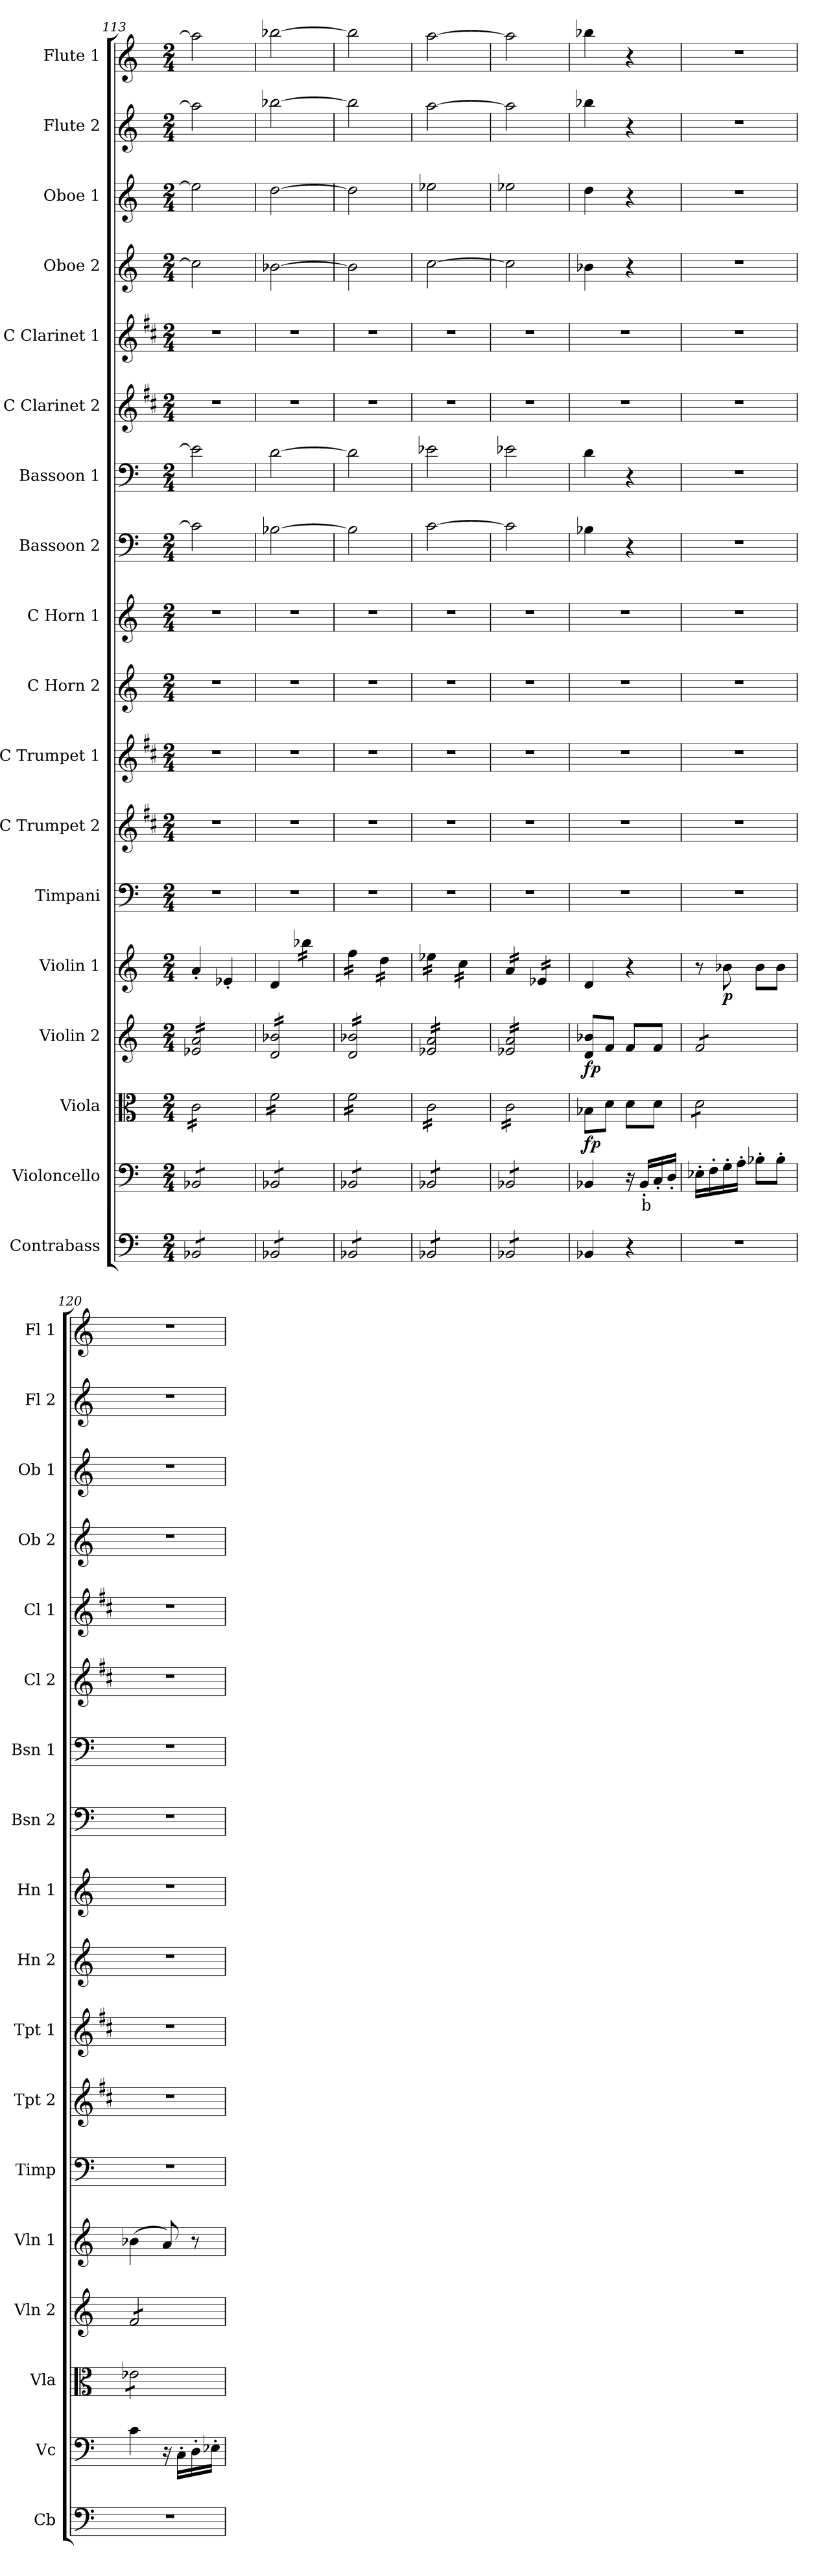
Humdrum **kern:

**kern	**kern	**text	**kern	**dynam	**kern	**dynam	**kern	**dynam	**kern	**kern	**kern	**kern	**kern	**kern	**kern	**kern	**kern	**kern	**kern	**kern	**kern
*part18	*part17	*part17	*part16	*part16	*part15	*part15	*part14	*part14	*part13	*part12	*part11	*part10	*part9	*part8	*part7	*part6	*part5	*part4	*part3	*part2	*part1
*staff18	*staff17	*staff17	*staff16	*staff16	*staff15	*staff15	*staff14	*staff14	*staff13	*staff12	*staff11	*staff10	*staff9	*staff8	*staff7	*staff6	*staff5	*staff4	*staff3	*staff2	*staff1
*I"Contrabass	*I"Violoncello	*	*I"Viola	*	*I"Violin 2	*	*I"Violin 1	*	*I"Timpani	*I"C Trumpet 2	*I"C Trumpet 1	*I"C Horn 2	*I"C Horn 1	*I"Bassoon 2	*I"Bassoon 1	*I"C Clarinet 2	*I"C Clarinet 1	*I"Oboe 2	*I"Oboe 1	*I"Flute 2	*I"Flute 1
*I'Cb	*I'Vc	*	*I'Vla	*	*I'Vln 2	*	*I'Vln 1	*	*I'Timp	*I'Tpt 2	*I'Tpt 1	*I'Hn 2	*I'Hn 1	*I'Bsn 2	*I'Bsn 1	*I'Cl 2	*I'Cl 1	*I'Ob 2	*I'Ob 1	*I'Fl 2	*I'Fl 1
*clefF4	*clefF4	*	*clefC3	*	*clefG2	*	*clefG2	*	*clefF4	*clefG2	*clefG2	*clefG2	*clefG2	*clefF4	*clefF4	*clefG2	*clefG2	*clefG2	*clefG2	*clefG2	*clefG2
*ITrd7c12	*	*	*	*	*	*	*	*	*	*ITrd1c2	*ITrd1c2	*ITrd7c12	*ITrd7c12	*	*	*ITrd1c2	*ITrd1c2	*	*	*	*
*k[]	*k[]	*	*k[]	*	*k[]	*	*k[]	*	*k[]	*k[]	*k[]	*k[]	*k[]	*k[]	*k[]	*k[]	*k[]	*k[]	*k[]	*k[]	*k[]
*M2/4	*M2/4	*	*M2/4	*	*M2/4	*	*M2/4	*	*M2/4	*M2/4	*M2/4	*M2/4	*M2/4	*M2/4	*M2/4	*M2/4	*M2/4	*M2/4	*M2/4	*M2/4	*M2/4
=113	=113	=113	=113	=113	=113	=113	=113	=113	=113	=113	=113	=113	=113	=113	=113	=113	=113	=113	=113	=113	=113
*tremolo	*	*	*	*	*	*	*	*	*	*	*	*	*	*	*	*	*	*	*	*	*
*	*tremolo	*	*	*	*	*	*	*	*	*	*	*	*	*	*	*	*	*	*	*	*
*	*	*	*tremolo	*	*	*	*	*	*	*	*	*	*	*	*	*	*	*	*	*	*
*	*	*	*	*	*tremolo	*	*	*	*	*	*	*	*	*	*	*	*	*	*	*	*
8BBB-X/L	8BB-X/L	.	16c\LL	.	16e-X/ 16a/LL	.	4a'/	.	2r	2r	2r	2r	2r	2c\]	2e-\]	2r	2r	2cc\]	2ee-\]	2aa\]	2aa\]
.	.	.	16c\	.	16e-X/ 16a/	.	.	.	.	.	.	.	.	.	.	.	.	.	.	.	.
8BBB-X/	8BB-X/	.	16c\	.	16e-X/ 16a/	.	.	.	.	.	.	.	.	.	.	.	.	.	.	.	.
.	.	.	16c\	.	16e-X/ 16a/	.	.	.	.	.	.	.	.	.	.	.	.	.	.	.	.
8BBB-X/	8BB-X/	.	16c\	.	16e-X/ 16a/	.	4e-X'/	.	.	.	.	.	.	.	.	.	.	.	.	.	.
.	.	.	16c\	.	16e-X/ 16a/	.	.	.	.	.	.	.	.	.	.	.	.	.	.	.	.
8BBB-X/J	8BB-X/J	.	16c\	.	16e-X/ 16a/	.	.	.	.	.	.	.	.	.	.	.	.	.	.	.	.
.	.	.	16c\JJ	.	16e-X/ 16a/JJ	.	.	.	.	.	.	.	.	.	.	.	.	.	.	.	.
=114	=114	=114	=114	=114	=114	=114	=114	=114	=114	=114	=114	=114	=114	=114	=114	=114	=114	=114	=114	=114	=114
8BBB-X/L	8BB-X/L	.	16f\LL	.	16d/ 16b-X/LL	.	4d/	.	2r	2r	2r	2r	2r	[2B-X\	[2d\	2r	2r	[2b-X\	[2dd\	[2bb-X\	[2bb-X\
.	.	.	16f\	.	16d/ 16b-X/	.	.	.	.	.	.	.	.	.	.	.	.	.	.	.	.
8BBB-X/	8BB-X/	.	16f\	.	16d/ 16b-X/	.	.	.	.	.	.	.	.	.	.	.	.	.	.	.	.
.	.	.	16f\	.	16d/ 16b-X/	.	.	.	.	.	.	.	.	.	.	.	.	.	.	.	.
*	*	*	*	*	*	*	*tremolo	*	*	*	*	*	*	*	*	*	*	*	*	*	*
8BBB-X/	8BB-X/	.	16f\	.	16d/ 16b-X/	.	16bb-X\LL	.	.	.	.	.	.	.	.	.	.	.	.	.	.
.	.	.	16f\	.	16d/ 16b-X/	.	16bb-X\	.	.	.	.	.	.	.	.	.	.	.	.	.	.
8BBB-X/J	8BB-X/J	.	16f\	.	16d/ 16b-X/	.	16bb-X\	.	.	.	.	.	.	.	.	.	.	.	.	.	.
.	.	.	16f\JJ	.	16d/ 16b-X/JJ	.	16bb-X\JJ	.	.	.	.	.	.	.	.	.	.	.	.	.	.
=115	=115	=115	=115	=115	=115	=115	=115	=115	=115	=115	=115	=115	=115	=115	=115	=115	=115	=115	=115	=115	=115
8BBB-X/L	8BB-X/L	.	16f\LL	.	16d/ 16b-X/LL	.	16ff\LL	.	2r	2r	2r	2r	2r	2B-\]	2d\]	2r	2r	2b-\]	2dd\]	2bb-\]	2bb-\]
.	.	.	16f\	.	16d/ 16b-X/	.	16ff\	.	.	.	.	.	.	.	.	.	.	.	.	.	.
8BBB-X/	8BB-X/	.	16f\	.	16d/ 16b-X/	.	16ff\	.	.	.	.	.	.	.	.	.	.	.	.	.	.
.	.	.	16f\	.	16d/ 16b-X/	.	16ff\JJ	.	.	.	.	.	.	.	.	.	.	.	.	.	.
8BBB-X/	8BB-X/	.	16f\	.	16d/ 16b-X/	.	16dd\LL	.	.	.	.	.	.	.	.	.	.	.	.	.	.
.	.	.	16f\	.	16d/ 16b-X/	.	16dd\	.	.	.	.	.	.	.	.	.	.	.	.	.	.
8BBB-X/J	8BB-X/J	.	16f\	.	16d/ 16b-X/	.	16dd\	.	.	.	.	.	.	.	.	.	.	.	.	.	.
.	.	.	16f\JJ	.	16d/ 16b-X/JJ	.	16dd\JJ	.	.	.	.	.	.	.	.	.	.	.	.	.	.
=116	=116	=116	=116	=116	=116	=116	=116	=116	=116	=116	=116	=116	=116	=116	=116	=116	=116	=116	=116	=116	=116
8BBB-X/L	8BB-X/L	.	16c\LL	.	16e-X/ 16a/LL	.	16ee-X\LL	.	2r	2r	2r	2r	2r	[2c\	2e-X\	2r	2r	[2cc\	2ee-X\	[2aa\	[2aa\
.	.	.	16c\	.	16e-X/ 16a/	.	16ee-X\	.	.	.	.	.	.	.	.	.	.	.	.	.	.
8BBB-X/	8BB-X/	.	16c\	.	16e-X/ 16a/	.	16ee-X\	.	.	.	.	.	.	.	.	.	.	.	.	.	.
.	.	.	16c\	.	16e-X/ 16a/	.	16ee-X\JJ	.	.	.	.	.	.	.	.	.	.	.	.	.	.
8BBB-X/	8BB-X/	.	16c\	.	16e-X/ 16a/	.	16cc\LL	.	.	.	.	.	.	.	.	.	.	.	.	.	.
.	.	.	16c\	.	16e-X/ 16a/	.	16cc\	.	.	.	.	.	.	.	.	.	.	.	.	.	.
8BBB-X/J	8BB-X/J	.	16c\	.	16e-X/ 16a/	.	16cc\	.	.	.	.	.	.	.	.	.	.	.	.	.	.
.	.	.	16c\JJ	.	16e-X/ 16a/JJ	.	16cc\JJ	.	.	.	.	.	.	.	.	.	.	.	.	.	.
=117	=117	=117	=117	=117	=117	=117	=117	=117	=117	=117	=117	=117	=117	=117	=117	=117	=117	=117	=117	=117	=117
8BBB-X/L	8BB-X/L	.	16c\LL	.	16e-X/ 16a/LL	.	16a/LL	.	2r	2r	2r	2r	2r	2c\]	2e-X\	2r	2r	2cc\]	2ee-X\	2aa\]	2aa\]
.	.	.	16c\	.	16e-X/ 16a/	.	16a/	.	.	.	.	.	.	.	.	.	.	.	.	.	.
8BBB-X/	8BB-X/	.	16c\	.	16e-X/ 16a/	.	16a/	.	.	.	.	.	.	.	.	.	.	.	.	.	.
.	.	.	16c\	.	16e-X/ 16a/	.	16a/JJ	.	.	.	.	.	.	.	.	.	.	.	.	.	.
8BBB-X/	8BB-X/	.	16c\	.	16e-X/ 16a/	.	16e-X/LL	.	.	.	.	.	.	.	.	.	.	.	.	.	.
.	.	.	16c\	.	16e-X/ 16a/	.	16e-X/	.	.	.	.	.	.	.	.	.	.	.	.	.	.
8BBB-X/J	8BB-X/J	.	16c\	.	16e-X/ 16a/	.	16e-X/	.	.	.	.	.	.	.	.	.	.	.	.	.	.
*	*Xtremolo	*	*	*	*	*	*	*	*	*	*	*	*	*	*	*	*	*	*	*	*
*Xtremolo	*	*	*	*	*	*	*	*	*	*	*	*	*	*	*	*	*	*	*	*	*
.	.	.	16c\JJ	.	16e-X/ 16a/JJ	.	16e-X/JJ	.	.	.	.	.	.	.	.	.	.	.	.	.	.
*	*	*	*	*	*	*	*Xtremolo	*	*	*	*	*	*	*	*	*	*	*	*	*	*
*	*	*	*	*	*Xtremolo	*	*	*	*	*	*	*	*	*	*	*	*	*	*	*	*
*	*	*	*Xtremolo	*	*	*	*	*	*	*	*	*	*	*	*	*	*	*	*	*	*
!!LO:PB:g=z
=118	=118	=118	=118	=118	=118	=118	=118	=118	=118	=118	=118	=118	=118	=118	=118	=118	=118	=118	=118	=118	=118
!	!	!	!	!LO:DY:b	!	!LO:DY:b	!	!	!	!	!	!	!	!	!	!	!	!	!	!	!
4BBB-X/	4BB-X/	.	8B-X\L	fp	8d/ 8b-X/L	fp	4d/	.	2r	2r	2r	2r	2r	4B-X\	4d\	2r	2r	4b-X\	4dd\	4bb-X\	4bb-X\
.	.	.	8d\J	.	8f/J	.	.	.	.	.	.	.	.	.	.	.	.	.	.	.	.
4r	16r	.	8d\L	.	8f/L	.	4r	.	.	.	.	.	.	4r	4r	.	.	4r	4r	4r	4r
!	!	!LO:LY:b:color=#FF0000	!	!	!	!	!	!	!	!	!	!	!	!	!	!	!	!	!	!	!
.	16BB-'/LL	b	.	.	.	.	.	.	.	.	.	.	.	.	.	.	.	.	.	.	.
.	16C'/	.	8d\J	.	8f/J	.	.	.	.	.	.	.	.	.	.	.	.	.	.	.	.
.	16D'/JJ	.	.	.	.	.	.	.	.	.	.	.	.	.	.	.	.	.	.	.	.
=119	=119	=119	=119	=119	=119	=119	=119	=119	=119	=119	=119	=119	=119	=119	=119	=119	=119	=119	=119	=119	=119
*	*	*	*tremolo	*	*	*	*	*	*	*	*	*	*	*	*	*	*	*	*	*	*
*	*	*	*	*	*tremolo	*	*	*	*	*	*	*	*	*	*	*	*	*	*	*	*
2r	16E-X'\LL	.	8d\L	.	8f/L	.	8r	.	2r	2r	2r	2r	2r	2r	2r	2r	2r	2r	2r	2r	2r
.	16F'\	.	.	.	.	.	.	.	.	.	.	.	.	.	.	.	.	.	.	.	.
!	!	!	!	!	!	!	!	!LO:DY:b	!	!	!	!	!	!	!	!	!	!	!	!	!
.	16G'\	.	8d\	.	8f/	.	8b-X\	p	.	.	.	.	.	.	.	.	.	.	.	.	.
.	16A'\JJ	.	.	.	.	.	.	.	.	.	.	.	.	.	.	.	.	.	.	.	.
.	8B-X'\L	.	8d\	.	8f/	.	8b-\L	.	.	.	.	.	.	.	.	.	.	.	.	.	.
.	8B-'\J	.	8d\J	.	8f/J	.	8b-\J	.	.	.	.	.	.	.	.	.	.	.	.	.	.
=120	=120	=120	=120	=120	=120	=120	=120	=120	=120	=120	=120	=120	=120	=120	=120	=120	=120	=120	=120	=120	=120
2r	4c\	.	8e-X\L	.	8f/L	.	(4b-X\	.	2r	2r	2r	2r	2r	2r	2r	2r	2r	2r	2r	2r	2r
.	.	.	8e-X\	.	8f/	.	.	.	.	.	.	.	.	.	.	.	.	.	.	.	.
.	16r	.	8e-X\	.	8f/	.	8a/)	.	.	.	.	.	.	.	.	.	.	.	.	.	.
.	16C'\LL	.	.	.	.	.	.	.	.	.	.	.	.	.	.	.	.	.	.	.	.
.	16D'\	.	8e-X\J	.	8f/J	.	8r	.	.	.	.	.	.	.	.	.	.	.	.	.	.
*	*	*	*	*	*Xtremolo	*	*	*	*	*	*	*	*	*	*	*	*	*	*	*	*
*	*	*	*Xtremolo	*	*	*	*	*	*	*	*	*	*	*	*	*	*	*	*	*	*
.	16E-X'\JJ	.	.	.	.	.	.	.	.	.	.	.	.	.	.	.	.	.	.	.	.
=	=	=	=	=	=	=	=	=	=	=	=	=	=	=	=	=	=	=	=	=	=
*-	*-	*-	*-	*-	*-	*-	*-	*-	*-	*-	*-	*-	*-	*-	*-	*-	*-	*-	*-	*-	*-
